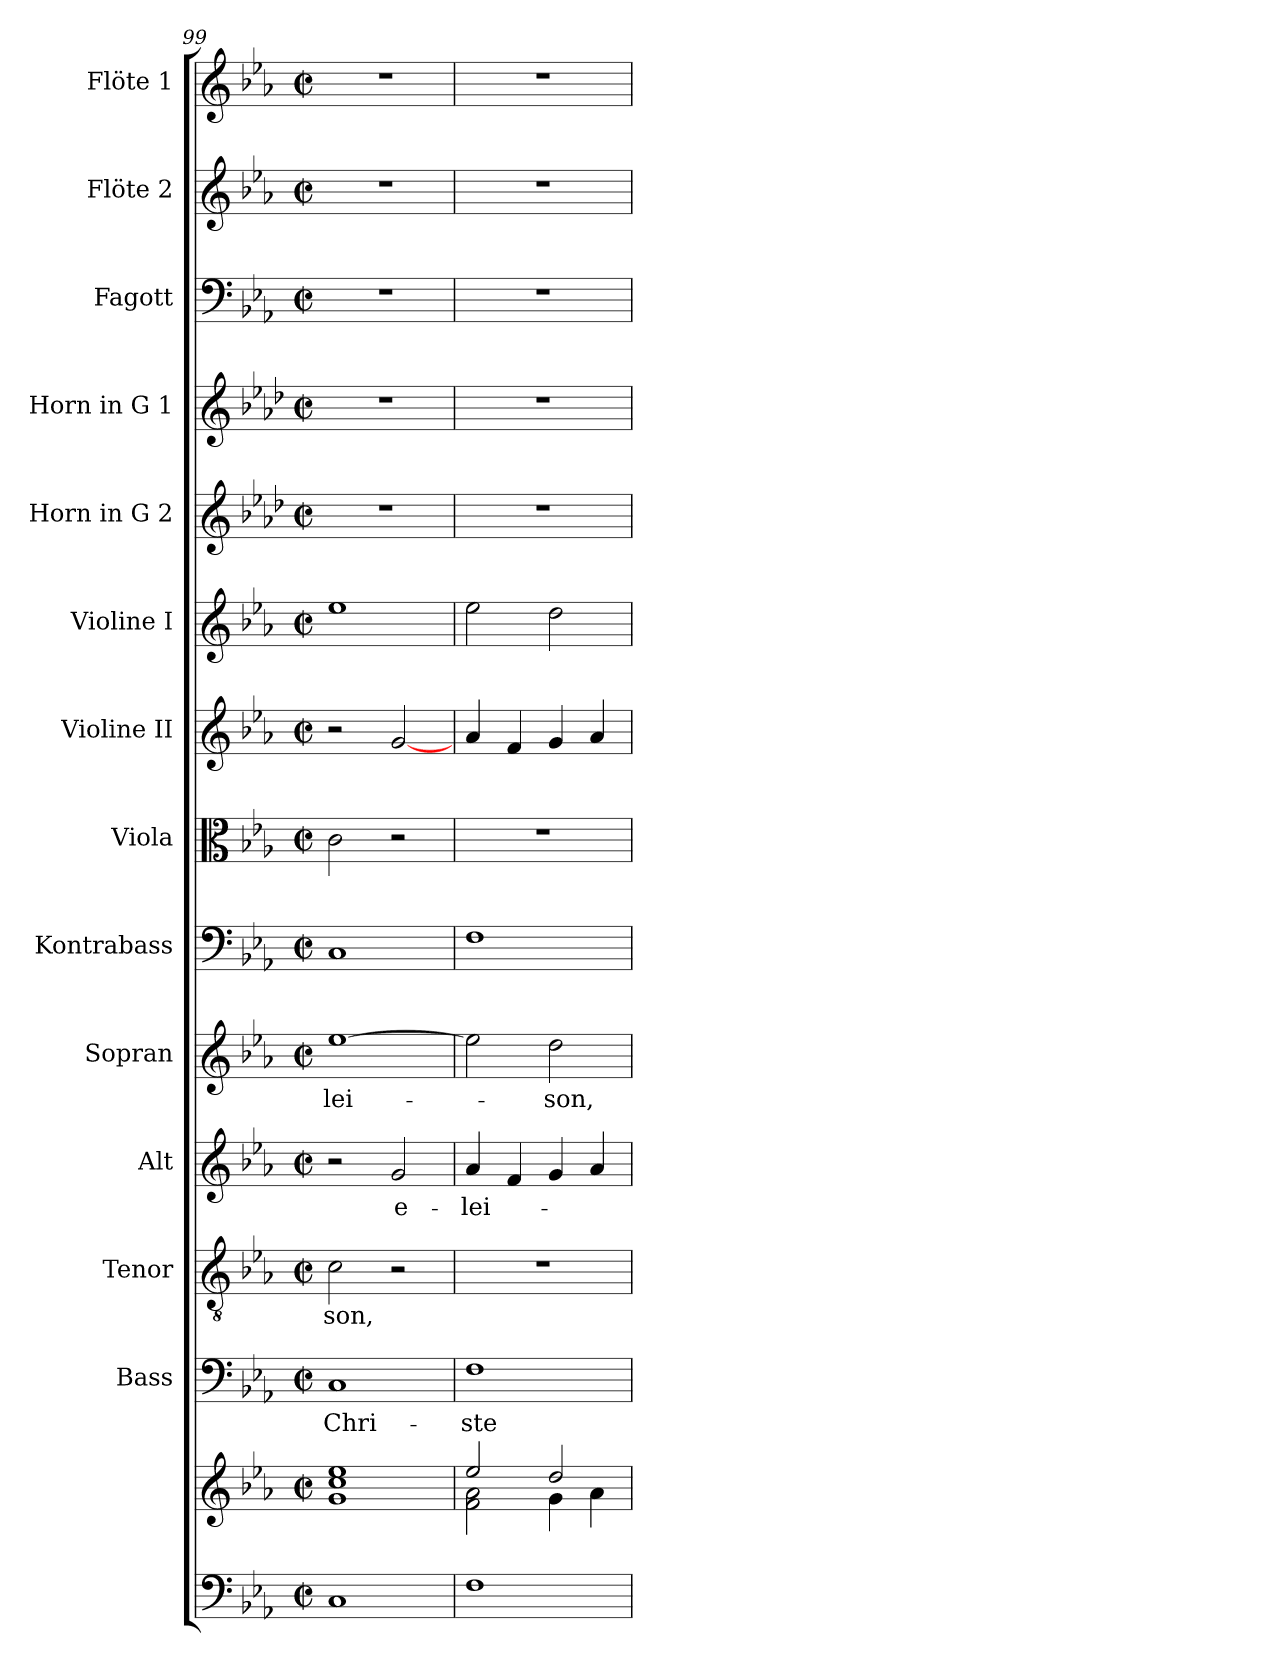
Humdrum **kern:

**kern	**kern	**kern	**text	**kern	**text	**kern	**text	**kern	**text	**kern	**kern	**kern	**kern	**kern	**kern	**kern	**kern	**kern
*part14	*part14	*part13	*part13	*part12	*part12	*part11	*part11	*part10	*part10	*part9	*part8	*part7	*part6	*part5	*part4	*part3	*part2	*part1
*staff15	*staff14	*staff13	*staff13	*staff12	*staff12	*staff11	*staff11	*staff10	*staff10	*staff9	*staff8	*staff7	*staff6	*staff5	*staff4	*staff3	*staff2	*staff1
*	*	*I"Bass	*	*I"Tenor	*	*I"Alt	*	*I"Sopran	*	*I"Kontrabass	*I"Viola	*I"Violine II	*I"Violine I	*I"Horn in G 2	*I"Horn in G 1	*I"Fagott	*I"Flöte 2	*I"Flöte 1
*	*	*I'B.	*	*I'T.	*	*I'A.	*	*I'S.	*	*I'Kb.	*I'Vla.	*I'Vl. II	*I'Vl. I	*	*	*I'Fg.	*I'Fl. 2	*I'Fl. 1
*clefF4	*clefG2	*clefF4	*	*clefGv2	*	*clefG2	*	*clefG2	*	*clefF4	*clefC3	*clefG2	*clefG2	*clefG2	*clefG2	*clefF4	*clefG2	*clefG2
*	*	*	*	*	*	*	*	*	*	*ITrd7c12	*	*	*	*ITrd3c5	*ITrd3c5	*	*	*
*k[b-e-a-]	*k[b-e-a-]	*k[b-e-a-]	*	*k[b-e-a-]	*	*k[b-e-a-]	*	*k[b-e-a-]	*	*k[b-e-a-]	*k[b-e-a-]	*k[b-e-a-]	*k[b-e-a-]	*k[b-e-a-]	*k[b-e-a-]	*k[b-e-a-]	*k[b-e-a-]	*k[b-e-a-]
*E-:	*E-:	*E-:	*	*E-:	*	*E-:	*	*E-:	*	*E-:	*E-:	*E-:	*E-:	*E-:	*E-:	*E-:	*E-:	*E-:
*M2/2	*M2/2	*M2/2	*	*M2/2	*	*M2/2	*	*M2/2	*	*M2/2	*M2/2	*M2/2	*M2/2	*M2/2	*M2/2	*M2/2	*M2/2	*M2/2
*met(c|)	*met(c|)	*met(c|)	*	*met(c|)	*	*met(c|)	*	*met(c|)	*	*met(c|)	*met(c|)	*met(c|)	*met(c|)	*met(c|)	*met(c|)	*met(c|)	*met(c|)	*met(c|)
=99	=99	=99	=99	=99	=99	=99	=99	=99	=99	=99	=99	=99	=99	=99	=99	=99	=99	=99
!	!	!	!LO:LY:b	!	!LO:LY:b	!	!	!	!LO:LY:b	!	!	!	!	!	!	!	!	!
1C	1g 1cc 1ee-	1C	Chri-	2c\	-son,	2r	.	[1ee-	-lei-	1CC	2c\	2r	1ee-	1r	1r	1r	1r	1r
!	!	!	!	!	!	!	!LO:LY:b	!	!	!	!	!	!	!	!	!	!	!
.	.	.	.	2r	.	2g/	e-	.	.	.	2r	[2g/	.	.	.	.	.	.
=100	=100	=100	=100	=100	=100	=100	=100	=100	=100	=100	=100	=100	=100	=100	=100	=100	=100	=100
*	*^	*	*	*	*	*	*	*	*	*	*	*	*	*	*	*	*	*
!	!	!	!	!LO:LY:b	!	!	!	!LO:LY:b	!	!	!	!	!	!	!	!	!	!	!
1F	2ee-/	2f\ 2a-\	1F	-ste	1r	.	4a-/	-lei-	2ee-\]	.	1FF	1r	4a-/	2ee-\	1r	1r	1r	1r	1r
.	.	.	.	.	.	.	4f/	.	.	.	.	.	4f/	.	.	.	.	.	.
!	!	!	!	!	!	!	!	!	!	!LO:LY:b	!	!	!	!	!	!	!	!	!
.	2dd/	4g\	.	.	.	.	4g/	.	2dd\	-son,	.	.	4g/	2dd\	.	.	.	.	.
.	.	4a-\	.	.	.	.	4a-/	.	.	.	.	.	4a-/	.	.	.	.	.	.
*	*v	*v	*	*	*	*	*	*	*	*	*	*	*	*	*	*	*	*	*
=	=	=	=	=	=	=	=	=	=	=	=	=	=	=	=	=	=	=
*-	*-	*-	*-	*-	*-	*-	*-	*-	*-	*-	*-	*-	*-	*-	*-	*-	*-	*-
